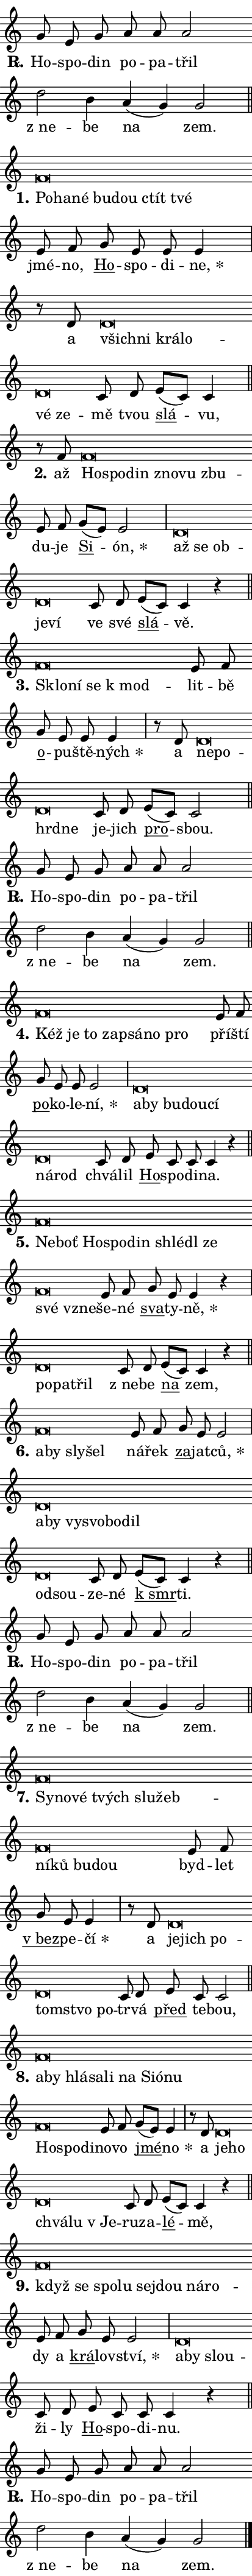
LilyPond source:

\version "2.22.1"
\header { tagline = "" }
\paper {
  indent = 0\cm
  top-margin = 0\cm
  right-margin = 0\cm
  bottom-margin = 0\cm
  left-margin = 0\cm
  paper-width = 7\cm
  page-breaking = #ly:one-page-breaking
  system-system-spacing.basic-distance = #11
  score-system-spacing.basic-distance = #11
  ragged-last = ##f
}


%% Author: Thomas Morley
%% https://lists.gnu.org/archive/html/lilypond-user/2020-05/msg00002.html
#(define (line-position grob)
"Returns position of @var[grob} in current system:
   @code{'start}, if at first time-step
   @code{'end}, if at last time-step
   @code{'middle} otherwise
"
  (let* ((col (ly:item-get-column grob))
         (ln (ly:grob-object col 'left-neighbor))
         (rn (ly:grob-object col 'right-neighbor))
         (col-to-check-left (if (ly:grob? ln) ln col))
         (col-to-check-right (if (ly:grob? rn) rn col))
         (break-dir-left
           (and
             (ly:grob-property col-to-check-left 'non-musical #f)
             (ly:item-break-dir col-to-check-left)))
         (break-dir-right
           (and
             (ly:grob-property col-to-check-right 'non-musical #f)
             (ly:item-break-dir col-to-check-right))))
        (cond ((eqv? 1 break-dir-left) 'start)
              ((eqv? -1 break-dir-right) 'end)
              (else 'middle))))

#(define (tranparent-at-line-position vctor)
  (lambda (grob)
  "Relying on @code{line-position} select the relevant enry from @var{vctor}.
Used to determine transparency,"
    (case (line-position grob)
      ((end) (not (vector-ref vctor 0)))
      ((middle) (not (vector-ref vctor 1)))
      ((start) (not (vector-ref vctor 2))))))

noteHeadBreakVisibility =
#(define-music-function (break-visibility)(vector?)
"Makes @code{NoteHead}s transparent relying on @var{break-visibility}"
#{
  \override NoteHead.transparent =
    #(tranparent-at-line-position break-visibility)
#})

#(define delete-ledgers-for-transparent-note-heads
  (lambda (grob)
    "Reads whether a @code{NoteHead} is transparent.
If so this @code{NoteHead} is removed from @code{'note-heads} from
@var{grob}, which is supposed to be @code{LedgerLineSpanner}.
As a result ledgers are not printed for this @code{NoteHead}"
    (let* ((nhds-array (ly:grob-object grob 'note-heads))
           (nhds-list
             (if (ly:grob-array? nhds-array)
                 (ly:grob-array->list nhds-array)
                 '()))
           ;; Relies on the transparent-property being done before
           ;; Staff.LedgerLineSpanner.after-line-breaking is executed.
           ;; This is fragile ...
           (to-keep
             (remove
               (lambda (nhd)
                 (ly:grob-property nhd 'transparent #f))
               nhds-list)))
      ;; TODO find a better method to iterate over grob-arrays, similiar
      ;; to filter/remove etc for lists
      ;; For now rebuilt from scratch
      (set! (ly:grob-object grob 'note-heads)  '())
      (for-each
        (lambda (nhd)
          (ly:pointer-group-interface::add-grob grob 'note-heads nhd))
        to-keep))))

hideNotes = {
  \noteHeadBreakVisibility #begin-of-line-visible
}
unHideNotes = {
  \noteHeadBreakVisibility #all-visible
}

% work-around for resetting accidentals
% https://lilypond.org/doc/v2.23/Documentation/notation/displaying-rhythms#unmetered-music
cadenzaMeasure = {
  \cadenzaOff
  \partial 1024 s1024
  \cadenzaOn
}

#(define-markup-command (accent layout props text) (markup?)
  "Underline accented syllable"
  (interpret-markup layout props
    #{\markup \override #'(offset . 4.3) \underline { #text }#}))

responsum = \markup \concat {
  "R" \hspace #-1.05 \path #0.1 #'((moveto 0 0.07) (lineto 0.9 0.8)) \hspace #0.05 "."
}

\layout {
    \context {
        \Staff
        \remove "Time_signature_engraver"
        \override LedgerLineSpanner.after-line-breaking = #delete-ledgers-for-transparent-note-heads
    }
    \context {
        \Voice {
            \override NoteHead.output-attributes = #'((class . "notehead"))
            \override Hairpin.height = #0.55
        }
    }
    \context {
        \Lyrics {
            \override StanzaNumber.output-attributes = #'((class . "stanzanumber"))
            \override LyricSpace.minimum-distance = #0.9
            \override LyricText.font-name = #"TeX Gyre Schola"
            \override LyricText.font-size = 1
            \override StanzaNumber.font-name = #"TeX Gyre Schola Bold"
            \override StanzaNumber.font-size = 1
        }
    }
}

% magnetic-lyrics.ily
%
%   written by
%     Jean Abou Samra <jean@abou-samra.fr>
%     Werner Lemberg <wl@gnu.org>
%
%   adapted by
%     Jiri Hon <jiri.hon@gmail.com>
%
% Version 2022-Apr-15

% https://www.mail-archive.com/lilypond-user@gnu.org/msg149350.html

#(define (Left_hyphen_pointer_engraver context)
   "Collect syllable-hyphen-syllable occurrences in lyrics and store
them in properties.  This engraver only looks to the left.  For
example, if the lyrics input is @code{foo -- bar}, it does the
following.

@itemize @bullet
@item
Set the @code{text} property of the @code{LyricHyphen} grob between
@q{foo} and @q{bar} to @code{foo}.

@item
Set the @code{left-hyphen} property of the @code{LyricText} grob with
text @q{foo} to the @code{LyricHyphen} grob between @q{foo} and
@q{bar}.
@end itemize

Use this auxiliary engraver in combination with the
@code{lyric-@/text::@/apply-@/magnetic-@/offset!} hook."
   (let ((hyphen #f)
         (text #f))
     (make-engraver
      (acknowledgers
       ((lyric-syllable-interface engraver grob source-engraver)
        (set! text grob)))
      (end-acknowledgers
       ((lyric-hyphen-interface engraver grob source-engraver)
        ;(when (not (grob::has-interface grob 'lyric-space-interface))
          (set! hyphen grob)));)
      ((stop-translation-timestep engraver)
       (when (and text hyphen)
         (ly:grob-set-object! text 'left-hyphen hyphen))
       (set! text #f)
       (set! hyphen #f)))))

#(define (lyric-text::apply-magnetic-offset! grob)
   "If the space between two syllables is less than the value in
property @code{LyricText@/.details@/.squash-threshold}, move the right
syllable to the left so that it gets concatenated with the left
syllable.

Use this function as a hook for
@code{LyricText@/.after-@/line-@/breaking} if the
@code{Left_@/hyphen_@/pointer_@/engraver} is active."
   (let ((hyphen (ly:grob-object grob 'left-hyphen #f)))
     (when hyphen
       (let ((left-text (ly:spanner-bound hyphen LEFT)))
         (when (grob::has-interface left-text 'lyric-syllable-interface)
           (let* ((common (ly:grob-common-refpoint grob left-text X))
                  (this-x-ext (ly:grob-extent grob common X))
                  (left-x-ext
                   (begin
                     ;; Trigger magnetism for left-text.
                     (ly:grob-property left-text 'after-line-breaking)
                     (ly:grob-extent left-text common X)))
                  ;; `delta` is the gap width between two syllables.
                  (delta (- (interval-start this-x-ext)
                            (interval-end left-x-ext)))
                  (details (ly:grob-property grob 'details))
                  (threshold (assoc-get 'squash-threshold details 0.2)))
             (when (< delta threshold)
               (let* (;; We have to manipulate the input text so that
                      ;; ligatures crossing syllable boundaries are not
                      ;; disabled.  For languages based on the Latin
                      ;; script this is essentially a beautification.
                      ;; However, for non-Western scripts it can be a
                      ;; necessity.
                      (lt (ly:grob-property left-text 'text))
                      (rt (ly:grob-property grob 'text))
                      (is-space (grob::has-interface hyphen 'lyric-space-interface))
                      (space (if is-space " " ""))
                      (space-markup (grob-interpret-markup grob " "))
                      (space-size (interval-length (ly:stencil-extent space-markup X)))
                      (extra-delta (if is-space space-size 0))
                      ;; Append new syllable.
                      (ltrt-space (if (and (string? lt) (string? rt))
                                (string-append lt space rt)
                                (make-concat-markup (list lt space rt))))
                      ;; Right-align `ltrt` to the right side.
                      (ltrt-space-markup (grob-interpret-markup
                               grob
                               (make-translate-markup
                                (cons (interval-length this-x-ext) 0)
                                (make-right-align-markup ltrt-space)))))
                 (begin
                   ;; Don't print `left-text`.
                   (ly:grob-set-property! left-text 'stencil #f)
                   ;; Set text and stencil (which holds all collected
                   ;; syllables so far) and shift it to the left.
                   (ly:grob-set-property! grob 'text ltrt-space)
                   (ly:grob-set-property! grob 'stencil ltrt-space-markup)
                   (ly:grob-translate-axis! grob (- (- delta extra-delta)) X))))))))))


#(define (lyric-hyphen::displace-bounds-first grob)
   ;; Make very sure this callback isn't triggered too early.
   (let ((left (ly:spanner-bound grob LEFT))
         (right (ly:spanner-bound grob RIGHT)))
     (ly:grob-property left 'after-line-breaking)
     (ly:grob-property right 'after-line-breaking)
     (ly:lyric-hyphen::print grob)))

squashThreshold = #0.4

\layout {
  \context {
    \Lyrics
    \consists #Left_hyphen_pointer_engraver
    \override LyricText.after-line-breaking =
      #lyric-text::apply-magnetic-offset!
    \override LyricHyphen.stencil = #lyric-hyphen::displace-bounds-first
    \override LyricText.details.squash-threshold = \squashThreshold
    \override LyricHyphen.minimum-distance = 0
    \override LyricHyphen.minimum-length = \squashThreshold
  }
}

squash = \override LyricText.details.squash-threshold = 9999
unSquash = \override LyricText.details.squash-threshold = \squashThreshold

left = \override LyricText.self-alignment-X = #LEFT
unLeft = \revert LyricText.self-alignment-X

starOffset = #(lambda (grob) 
                (let ((x_offset (ly:self-alignment-interface::aligned-on-x-parent grob)))
                  (if (= x_offset 0) 0 (+ x_offset 1.2))))

star = #(define-music-function (syllable)(string?)
"Append star separator at the end of a syllable"
#{
  \once \override LyricText.X-offset = #starOffset
  \lyricmode { \markup {
    #syllable
    \override #'((font-name . "TeX Gyre Schola Bold")) \hspace #0.2 \lower #0.65 \larger "*"
  } }
#})

starAccent = #(define-music-function (syllable)(string?)
"Append star separator at the end of a syllable and make accent"
#{
  \once \override LyricText.X-offset = #starOffset
  \lyricmode { \markup {
    \accent #syllable
    \override #'((font-name . "TeX Gyre Schola Bold")) \hspace #0.2 \lower #0.65 \larger "*"
  } }
#})

breath = #(define-music-function (syllable)(string?)
"Append breathing indicator at the end of a syllable"
#{
  \lyricmode { \markup { #syllable "+" } }
#})

optionalBreath = #(define-music-function (syllable)(string?)
"Append optional breathing indicator at the end of a syllable"
#{
  \lyricmode { \markup { #syllable "(+)" } }
#})


\score {
    <<
        \new Voice = "melody" { \cadenzaOn \key c \major \relative { g'8 e g a a a2 \bar "" d b4 \bar "" a( g) g2 \cadenzaMeasure \bar "||" \break }
\relative { f'\breve*1/16 \hideNotes \breve*1/16 \bar "" \breve*1/16 \bar "" \breve*1/16 \bar "" \breve*1/16 \bar "" \breve*1/16 \breve*1/16 \bar "" \unHideNotes e8 f \bar "" g e e e4 \cadenzaMeasure \bar "|" r8 d8 d\breve*1/16 \hideNotes \breve*1/16 \bar "" \breve*1/16 \bar "" \breve*1/16 \bar "" \breve*1/16 \breve*1/16 \bar "" \unHideNotes c8 d \bar "" e[( c)] c4 \cadenzaMeasure \bar "||" \break }
\relative { r8 f'8 f\breve*1/16 \hideNotes \breve*1/16 \bar "" \breve*1/16 \bar "" \breve*1/16 \bar "" \breve*1/16 \breve*1/16 \bar "" \unHideNotes e8 f \bar "" g[( e)] e2 \cadenzaMeasure \bar "|" d\breve*1/16 \hideNotes \breve*1/16 \bar "" \breve*1/16 \bar "" \breve*1/16 \breve*1/16 \bar "" \unHideNotes c8 d \bar "" e[( c)] c4 r \cadenzaMeasure \bar "||" \break }
\relative { f'\breve*1/16 \hideNotes \breve*1/16 \bar "" \breve*1/16 \breve*1/16 \bar "" \unHideNotes e8 f \bar "" g e e e4 \cadenzaMeasure \bar "|" r8 d8 d\breve*1/16 \hideNotes \breve*1/16 \bar "" \breve*1/16 \breve*1/16 \bar "" \unHideNotes c8 d \bar "" e[( c)] c2 \cadenzaMeasure \bar "||" \break }
\relative { g'8 e g a a a2 \bar "" d b4 \bar "" a( g) g2 \cadenzaMeasure \bar "||" \break }
\relative { f'\breve*1/16 \hideNotes \breve*1/16 \bar "" \breve*1/16 \bar "" \breve*1/16 \bar "" \breve*1/16 \bar "" \breve*1/16 \breve*1/16 \bar "" \unHideNotes e8 f \bar "" g e e e2 \cadenzaMeasure \bar "|" d\breve*1/16 \hideNotes \breve*1/16 \bar "" \breve*1/16 \bar "" \breve*1/16 \bar "" \breve*1/16 \bar "" \breve*1/16 \breve*1/16 \bar "" \unHideNotes c8 d \bar "" e c c c4 r \cadenzaMeasure \bar "||" \break }
\relative { f'\breve*1/16 \hideNotes \breve*1/16 \bar "" \breve*1/16 \bar "" \breve*1/16 \bar "" \breve*1/16 \bar "" \breve*1/16 \bar "" \breve*1/16 \bar "" \breve*1/16 \bar "" \breve*1/16 \breve*1/16 \bar "" \unHideNotes e8 f \bar "" g e e4 r \cadenzaMeasure \bar "|" d\breve*1/16 \hideNotes \breve*1/16 \breve*1/16 \bar "" \unHideNotes c8 d \bar "" e[( c)] c4 r \cadenzaMeasure \bar "||" \break }
\relative { f'\breve*1/16 \hideNotes \breve*1/16 \bar "" \breve*1/16 \breve*1/16 \bar "" \unHideNotes e8 f \bar "" g e e2 \cadenzaMeasure \bar "|" d\breve*1/16 \hideNotes \breve*1/16 \bar "" \breve*1/16 \bar "" \breve*1/16 \bar "" \breve*1/16 \bar "" \breve*1/16 \bar "" \breve*1/16 \breve*1/16 \bar "" \unHideNotes c8 d \bar "" e[( c)] c4 r \cadenzaMeasure \bar "||" \break }
\relative { g'8 e g a a a2 \bar "" d b4 \bar "" a( g) g2 \cadenzaMeasure \bar "||" \break }
\relative { f'\breve*1/16 \hideNotes \breve*1/16 \bar "" \breve*1/16 \bar "" \breve*1/16 \bar "" \breve*1/16 \bar "" \breve*1/16 \bar "" \breve*1/16 \bar "" \breve*1/16 \bar "" \breve*1/16 \breve*1/16 \bar "" \unHideNotes e8 f \bar "" g e e4 \cadenzaMeasure \bar "|" r8 d8 d\breve*1/16 \hideNotes \breve*1/16 \bar "" \breve*1/16 \bar "" \breve*1/16 \bar "" \breve*1/16 \breve*1/16 \bar "" \unHideNotes c8 d \bar "" e c c2 \cadenzaMeasure \bar "||" \break }
\relative { f'\breve*1/16 \hideNotes \breve*1/16 \bar "" \breve*1/16 \bar "" \breve*1/16 \bar "" \breve*1/16 \bar "" \breve*1/16 \bar "" \breve*1/16 \bar "" \breve*1/16 \bar "" \breve*1/16 \bar "" \breve*1/16 \bar "" \breve*1/16 \breve*1/16 \bar "" \unHideNotes e8 f \bar "" g[( e)] e4 \cadenzaMeasure \bar "|" r8 d8 d\breve*1/16 \hideNotes \breve*1/16 \bar "" \breve*1/16 \bar "" \breve*1/16 \breve*1/16 \bar "" \unHideNotes c8 d \bar "" e[( c)] c4 r \cadenzaMeasure \bar "||" \break }
\relative { f'\breve*1/16 \hideNotes \breve*1/16 \bar "" \breve*1/16 \bar "" \breve*1/16 \bar "" \breve*1/16 \bar "" \breve*1/16 \bar "" \breve*1/16 \breve*1/16 \bar "" \unHideNotes e8 f \bar "" g e e2 \cadenzaMeasure \bar "|" d\breve*1/16 \hideNotes \breve*1/16 \breve*1/16 \bar "" \unHideNotes c8 d \bar "" e c c c4 r \cadenzaMeasure \bar "||" \break }
\relative { g'8 e g a a a2 \bar "" d b4 \bar "" a( g) g2 \cadenzaMeasure \bar "||" \break } \bar "|." }
        \new Lyrics \lyricsto "melody" { \lyricmode { \set stanza = \responsum
Ho -- spo -- din po -- pa -- třil "z ne" -- be na zem.
\set stanza = "1."
\left Po -- \squash ha -- né bu -- dou ctít tvé \unLeft \unSquash jmé -- no, \markup \accent Ho -- spo -- di -- \star ne, a \left všich -- \squash ni krá -- lo -- vé ze -- \unLeft \unSquash mě tvou \markup \accent slá -- vu,
\set stanza = "2."
až \left Ho -- \squash spo -- din zno -- vu zbu -- \unLeft \unSquash du -- je \markup \accent Si -- \star ón, \left až \squash se ob -- je -- ví \unLeft \unSquash ve své \markup \accent slá -- vě.
\set stanza = "3."
\left Sklo -- \squash ní se "k mod" -- \unLeft \unSquash lit -- bě \markup \accent o -- pu -- ště -- \star ných a \left ne -- \squash po -- hrd -- ne \unLeft \unSquash je -- jich \markup \accent pro -- sbou.
\set stanza = \responsum
Ho -- spo -- din po -- pa -- třil "z ne" -- be na zem.
\set stanza = "4."
\left Kéž \squash je to za -- psá -- no pro \unLeft \unSquash pří -- ští \markup \accent po -- ko -- le -- \star ní, \left a -- \squash by bu -- dou -- cí ná -- rod \unLeft \unSquash chvá -- lil \markup \accent Ho -- spo -- di -- na.
\set stanza = "5."
\left Ne -- \squash boť Ho -- spo -- din shlé -- dl ze své vzne -- \unLeft \unSquash še -- né \markup \accent sva -- ty -- \star ně, \left po -- \squash pa -- třil \unLeft \unSquash "z ne" -- be \markup \accent na zem,
\set stanza = "6."
\left a -- \squash by sly -- šel \unLeft \unSquash ná -- řek \markup \accent za -- jat -- \star ců, \left a -- \squash by vy -- svo -- bo -- dil od -- sou -- \unLeft \unSquash ze -- né \markup \accent "k smr" -- ti.
\set stanza = \responsum
Ho -- spo -- din po -- pa -- třil "z ne" -- be na zem.
\set stanza = "7."
\left Sy -- \squash no -- vé tvých slu -- žeb -- ní -- ků bu -- dou \unLeft \unSquash byd -- let \markup \accent "v bez" -- pe -- \star čí a \left je -- \squash jich po -- tom -- stvo po -- \unLeft \unSquash tr -- vá \markup \accent před te -- bou,
\set stanza = "8."
\left a -- \squash by hlá -- sa -- li na Si -- ó -- nu Ho -- spo -- di -- \unLeft \unSquash no -- vo \markup \accent jmé -- \star no a \left je -- \squash ho chvá -- lu "v Je" -- \unLeft \unSquash ru -- za -- \markup \accent lé -- mě,
\set stanza = "9."
\left když \squash se spo -- lu sej -- dou ná -- ro -- \unLeft \unSquash dy a \markup \accent krá -- lov -- \star ství, \left a -- \squash by slou -- \unLeft \unSquash ži -- ly \markup \accent Ho -- spo -- di -- nu.
\set stanza = \responsum
Ho -- spo -- din po -- pa -- třil "z ne" -- be na zem. } }
    >>
    \layout {}
}
